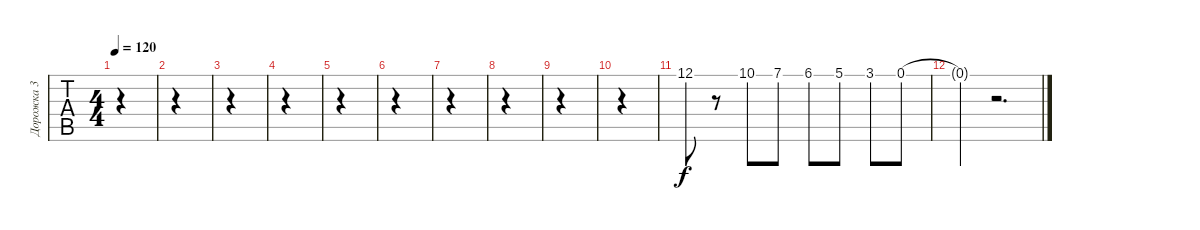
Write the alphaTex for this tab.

\track ("Дорожка 3" "Дорожка 3") {instrument trumpet}
\staff {tabs}
\tuning (E4 B3 G3 D3 A2 E2) {hide}
\ts (4 4)
\tempo 120
\clef g2
\ks c
|
|
|
|
|
|
|
|
|
|
12.1.8 r.8 10.1.8 7.1.8 6.1.8 5.1.8 3.1.8 0.1.8 |
0.1{t}.4 r.2{d}
